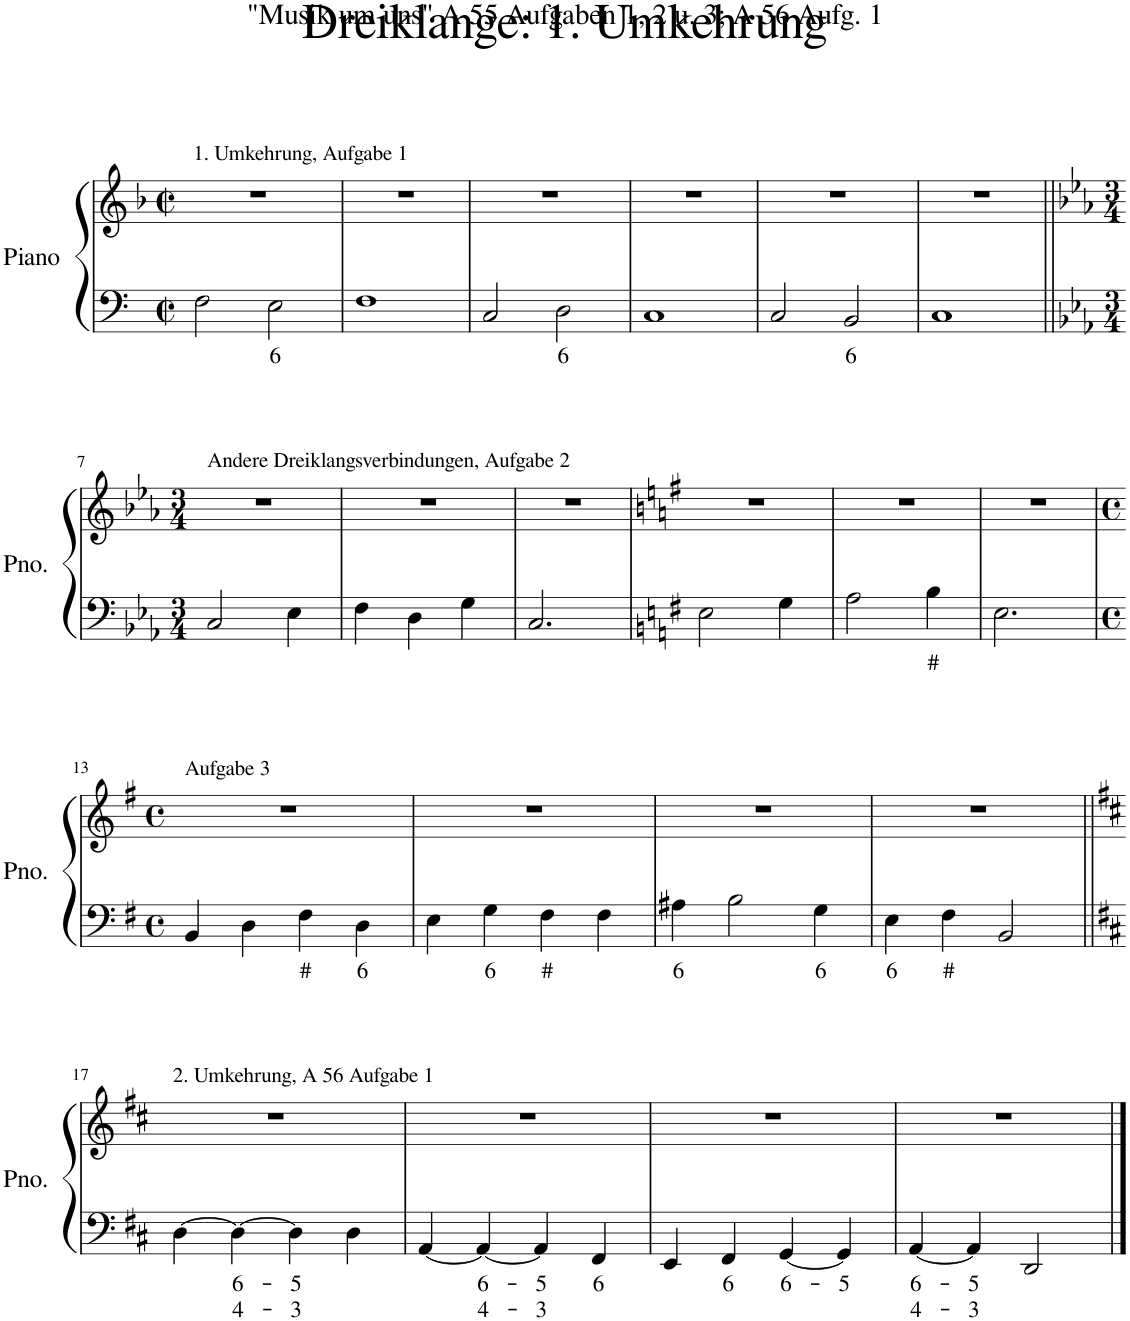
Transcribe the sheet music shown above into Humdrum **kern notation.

**kern	**text	**text	**kern
*part1	*part1	*part1	*part1
*staff2	*staff2	*staff2	*staff1
*I"Piano	*	*	*
*I'Pno.	*	*	*
*clefF4	*	*	*clefG2
*k[]	*	*	*k[b-]
*M4/4	*	*	*M4/4
*met(c|)	*	*	*met(c|)
=1	=1	=1	=1
!	!	!	!LO:TX:a:t=1. Umkehrung, Aufgabe 1
2F\	.	.	1r
!	!LO:LY:b	!	!
2E\	6	.	.
=2	=2	=2	=2
1F	.	.	1r
=3	=3	=3	=3
2C/	.	.	1r
!	!LO:LY:b	!	!
2D\	6	.	.
=4	=4	=4	=4
1C	.	.	1r
=5	=5	=5	=5
2C/	.	.	1r
!	!LO:LY:b	!	!
2BB/	6	.	.
=6	=6	=6	=6
1C	.	.	1r
!!LO:LB:g=z
=7||	=7||	=7||	=7||
*k[b-e-a-]	*	*	*k[b-e-a-]
*M3/4	*	*	*M3/4
!	!	!	!LO:TX:a:t=Andere Dreiklangsverbindungen, Aufgabe 2
2C/	.	.	2.r
4E-\	.	.	.
=8	=8	=8	=8
4F\	.	.	2.r
4D\	.	.	.
4G\	.	.	.
=9	=9	=9	=9
2.C/	.	.	2.r
=10	=10	=10	=10
*k[f#]	*	*	*k[f#]
2E\	.	.	2.r
4G\	.	.	.
=11	=11	=11	=11
2A\	.	.	2.r
!	!LO:LY:b	!	!
4B\	#	.	.
=12	=12	=12	=12
2.E\	.	.	2.r
!!LO:LB:g=z
=13	=13	=13	=13
*M4/4	*	*	*M4/4
*met(c)	*	*	*met(c)
!	!	!	!LO:TX:a:t=Aufgabe 3
4BB/	.	.	1r
4D\	.	.	.
!	!LO:LY:b	!	!
4F#\	#	.	.
!	!LO:LY:b	!	!
4D\	6	.	.
=14	=14	=14	=14
4E\	.	.	1r
!	!LO:LY:b	!	!
4G\	6	.	.
!	!LO:LY:b	!	!
4F#\	#	.	.
4F#\	.	.	.
=15	=15	=15	=15
!	!LO:LY:b	!	!
4A#X\	6	.	1r
2B\	.	.	.
!	!LO:LY:b	!	!
4G\	6	.	.
=16	=16	=16	=16
!	!LO:LY:b	!	!
4E\	6	.	1r
!	!LO:LY:b	!	!
4F#\	#	.	.
2BB/	.	.	.
!!LO:LB:g=z
=17||	=17||	=17||	=17||
*k[f#c#]	*	*	*k[f#c#]
!	!	!	!LO:TX:a:t=2. Umkehrung, A 56 Aufgabe 1
[4D\	.	.	1r
!	!LO:LY:b	!LO:LY:b	!
4D\_	6-	4-	.
!	!LO:LY:b	!LO:LY:b	!
4D\]	-5	-3	.
4D\	.	.	.
=18	=18	=18	=18
[4AA/	.	.	1r
!	!LO:LY:b	!LO:LY:b	!
4AA/_	6-	4-	.
!	!LO:LY:b	!LO:LY:b	!
4AA/]	-5	-3	.
!	!LO:LY:b	!	!
4FF#/	6	.	.
=19	=19	=19	=19
4EE/	.	.	1r
!	!LO:LY:b	!	!
4FF#/	6	.	.
!	!LO:LY:b	!	!
[4GG/	6-	.	.
!	!LO:LY:b	!	!
4GG/]	-5	.	.
=20	=20	=20	=20
!	!LO:LY:b	!LO:LY:b	!
[4AA/	6-	4-	1r
!	!LO:LY:b	!LO:LY:b	!
4AA/]	-5	-3	.
2DD/	.	.	.
==	==	==	==
*-	*-	*-	*-
